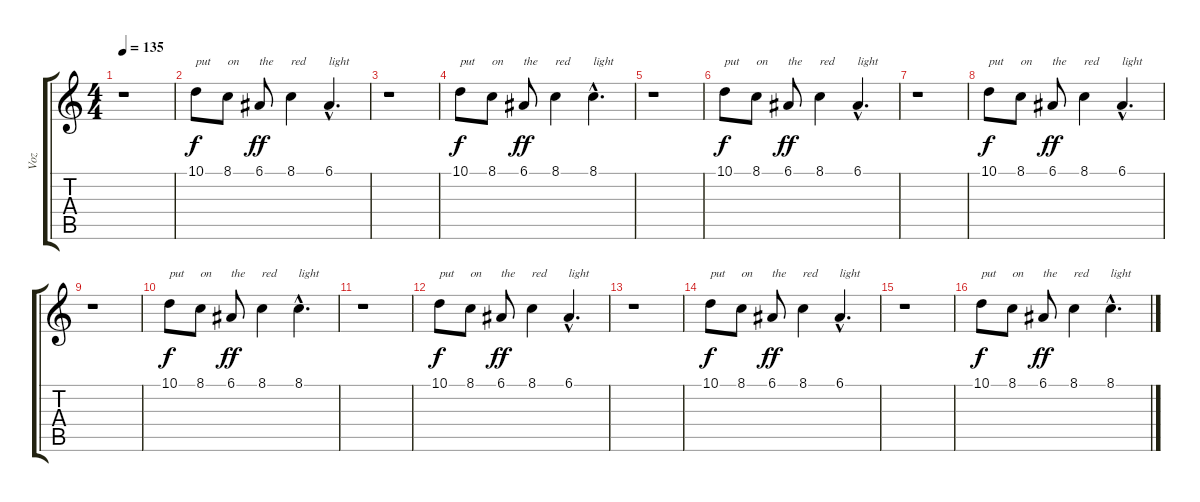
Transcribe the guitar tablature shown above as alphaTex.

\track ("Voz" "Voz") {instrument trumpet}
\staff {score tabs}
\tuning (E4 B3 G3 D3 A2 E2) {hide}
\ts (4 4)
\tempo 135
\clef g2
\ks c
r.1{dy ff} |
10.1.8{txt "put" dy f} 8.1.8{txt "on"} 6.1.8{txt "the" dy ff} 8.1.4{txt "red"} 6.1{hac}.4{d txt "light"} |
r.1 |
10.1.8{txt "put" dy f} 8.1.8{txt "on"} 6.1.8{txt "the" dy ff} 8.1.4{txt "red"} 8.1{hac}.4{d txt "light"} |
r.1 |
10.1.8{txt "put" dy f} 8.1.8{txt "on"} 6.1.8{txt "the" dy ff} 8.1.4{txt "red"} 6.1{hac}.4{d txt "light"} |
r.1 |
10.1.8{txt "put" dy f} 8.1.8{txt "on"} 6.1.8{txt "the" dy ff} 8.1.4{txt "red"} 6.1{hac}.4{d txt "light"} |
r.1 |
10.1.8{txt "put" dy f} 8.1.8{txt "on"} 6.1.8{txt "the" dy ff} 8.1.4{txt "red"} 8.1{hac}.4{d txt "light"} |
r.1 |
10.1.8{txt "put" dy f} 8.1.8{txt "on"} 6.1.8{txt "the" dy ff} 8.1.4{txt "red"} 6.1{hac}.4{d txt "light"} |
r.1 |
10.1.8{txt "put" dy f} 8.1.8{txt "on"} 6.1.8{txt "the" dy ff} 8.1.4{txt "red"} 6.1{hac}.4{d txt "light"} |
r.1 |
10.1.8{txt "put" dy f} 8.1.8{txt "on"} 6.1.8{txt "the" dy ff} 8.1.4{txt "red"} 8.1{hac}.4{d txt "light"}
